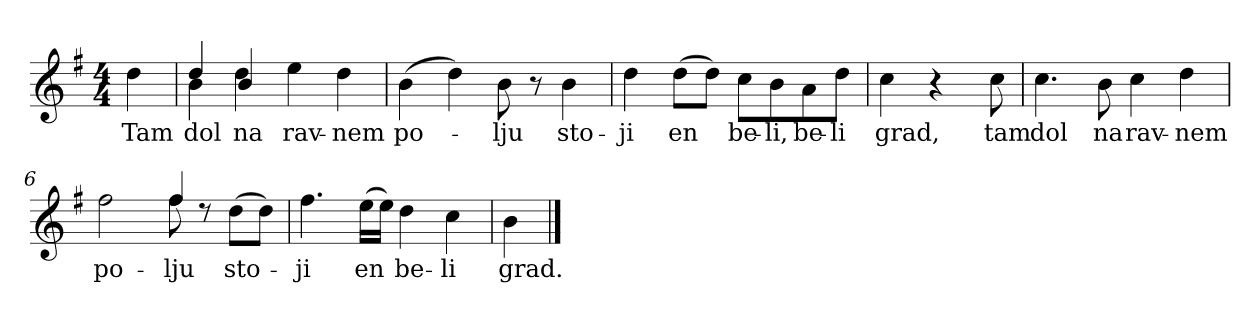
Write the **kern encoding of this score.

**kern	**text
*part1	*part1
*staff1	*staff1
*clefG2	*
*k[f#]	*
*G:	*
*M4/4	*
*MM116	*
=	=
4dd\	Tam
=1	=1
*^	*
4dd/	4b\	dol
4b/	4dd\	na
4ee\	2ryy	rav-
4dd\	.	-nem
*v	*v	*
=2	=2
(>4b\	po-
4dd\)	.
8b\	-lju
8r	.
4b\	sto-
=3	=3
4dd\	-ji
(>8dd\L	en
8dd\J)	.
8cc\L	be-
8b\	-li,
8a\	be-
8dd\J	-li
=4	=4
4cc\	grad,
4r	.
=4X1-	=4X1-
8cc\	tam
=5	=5
4.cc\	dol
8b\	na
4cc\	rav-
4dd\	-nem
!!LO:LB:g=z
=6	=6
*^	*
2ff#\	2ryy	po-
4ff#/	8ff#\	-lju
.	8rdd	.
(<8dd\L	4ryy	sto-
8dd\J)	.	.
*v	*v	*
=7	=7
4.ff#\	-ji
(>16ee\LL	en
16ee\JJ)	.
4dd\	be-
4cc\	-li
=8	=8
4b\	grad.
==	==
*-	*-
